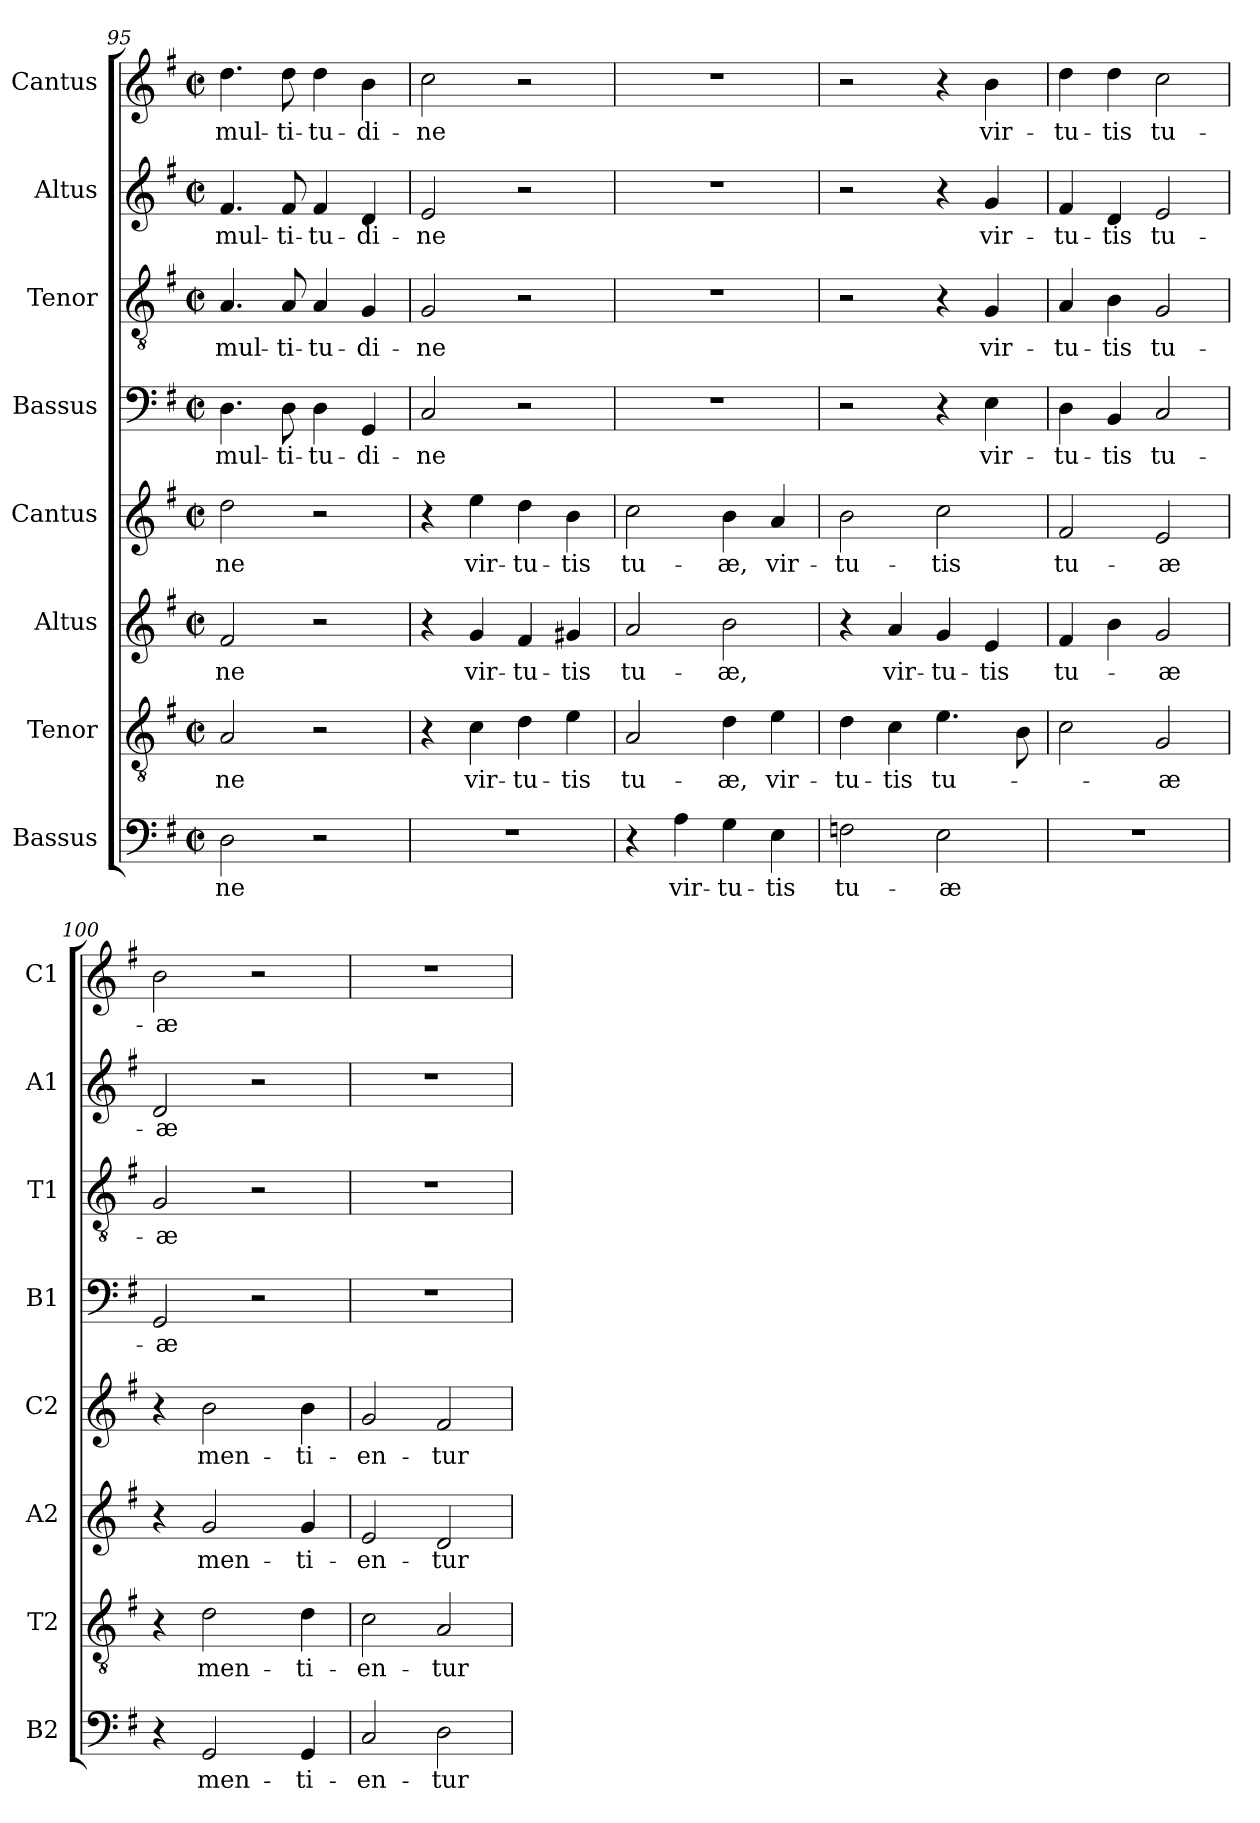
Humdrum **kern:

**kern	**text	**kern	**text	**kern	**text	**kern	**text	**kern	**text	**kern	**text	**kern	**text	**kern	**text
*part8	*part8	*part7	*part7	*part6	*part6	*part5	*part5	*part4	*part4	*part3	*part3	*part2	*part2	*part1	*part1
*staff8	*staff8	*staff7	*staff7	*staff6	*staff6	*staff5	*staff5	*staff4	*staff4	*staff3	*staff3	*staff2	*staff2	*staff1	*staff1
*I"Bassus	*	*I"Tenor	*	*I"Altus	*	*I"Cantus	*	*I"Bassus	*	*I"Tenor	*	*I"Altus	*	*I"Cantus	*
*I'B2	*	*I'T2	*	*I'A2	*	*I'C2	*	*I'B1	*	*I'T1	*	*I'A1	*	*I'C1	*
*clefF4	*	*clefGv2	*	*clefG2	*	*clefG2	*	*clefF4	*	*clefGv2	*	*clefG2	*	*clefG2	*
*k[f#]	*	*k[f#]	*	*k[f#]	*	*k[f#]	*	*k[f#]	*	*k[f#]	*	*k[f#]	*	*k[f#]	*
*G:	*	*G:	*	*G:	*	*G:	*	*G:	*	*G:	*	*G:	*	*G:	*
*M2/2	*	*M2/2	*	*M2/2	*	*M2/2	*	*M2/2	*	*M2/2	*	*M2/2	*	*M2/2	*
*met(c|)	*	*met(c|)	*	*met(c|)	*	*met(c|)	*	*met(c|)	*	*met(c|)	*	*met(c|)	*	*met(c|)	*
=95	=95	=95	=95	=95	=95	=95	=95	=95	=95	=95	=95	=95	=95	=95	=95
!	!LO:LY:b	!	!LO:LY:b	!	!LO:LY:b	!	!LO:LY:b	!	!LO:LY:b	!	!LO:LY:b	!	!LO:LY:b	!	!LO:LY:b
2D\	-ne	2A/	-ne	2f#/	-ne	2dd\	-ne	4.D\	mul-	4.A/	mul-	4.f#/	mul-	4.dd\	mul-
!	!	!	!	!	!	!	!	!	!LO:LY:b	!	!LO:LY:b	!	!LO:LY:b	!	!LO:LY:b
.	.	.	.	.	.	.	.	8D\	-ti-	8A/	-ti-	8f#/	-ti-	8dd\	-ti-
!	!	!	!	!	!	!	!	!	!LO:LY:b	!	!LO:LY:b	!	!LO:LY:b	!	!LO:LY:b
2r	.	2r	.	2r	.	2r	.	4D\	-tu-	4A/	-tu-	4f#/	-tu-	4dd\	-tu-
!	!	!	!	!	!	!	!	!	!LO:LY:b	!	!LO:LY:b	!	!LO:LY:b	!	!LO:LY:b
.	.	.	.	.	.	.	.	4GG/	-di-	4G/	-di-	4d/	-di-	4b\	-di-
=96	=96	=96	=96	=96	=96	=96	=96	=96	=96	=96	=96	=96	=96	=96	=96
!	!	!	!	!	!	!	!	!	!LO:LY:b	!	!LO:LY:b	!	!LO:LY:b	!	!LO:LY:b
1r	.	4r	.	4r	.	4r	.	2C/	-ne	2G/	-ne	2e/	-ne	2cc\	-ne
!	!	!	!LO:LY:b	!	!LO:LY:b	!	!LO:LY:b	!	!	!	!	!	!	!	!
.	.	4c\	vir-	4g/	vir-	4ee\	vir-	.	.	.	.	.	.	.	.
!	!	!	!LO:LY:b	!	!LO:LY:b	!	!LO:LY:b	!	!	!	!	!	!	!	!
.	.	4d\	-tu-	4f#/	-tu-	4dd\	-tu-	2r	.	2r	.	2r	.	2r	.
!	!	!	!LO:LY:b	!	!LO:LY:b	!	!LO:LY:b	!	!	!	!	!	!	!	!
.	.	4e\	-tis	4g#X/	-tis	4b\	-tis	.	.	.	.	.	.	.	.
=97	=97	=97	=97	=97	=97	=97	=97	=97	=97	=97	=97	=97	=97	=97	=97
!	!	!	!LO:LY:b	!	!LO:LY:b	!	!LO:LY:b	!	!	!	!	!	!	!	!
4r	.	2A/	tu-	2a/	tu-	2cc\	tu-	1r	.	1r	.	1r	.	1r	.
!	!LO:LY:b	!	!	!	!	!	!	!	!	!	!	!	!	!	!
4A\	vir-	.	.	.	.	.	.	.	.	.	.	.	.	.	.
!	!LO:LY:b	!	!LO:LY:b	!	!LO:LY:b	!	!LO:LY:b	!	!	!	!	!	!	!	!
4G\	-tu-	4d\	-æ,	2b\	-æ,	4b\	-æ,	.	.	.	.	.	.	.	.
!	!LO:LY:b	!	!LO:LY:b	!	!	!	!LO:LY:b	!	!	!	!	!	!	!	!
4E\	-tis	4e\	vir-	.	.	4a/	vir-	.	.	.	.	.	.	.	.
=98	=98	=98	=98	=98	=98	=98	=98	=98	=98	=98	=98	=98	=98	=98	=98
!	!LO:LY:b	!	!LO:LY:b	!	!	!	!LO:LY:b	!	!	!	!	!	!	!	!
2Fn\	tu-	4d\	-tu-	4r	.	2b\	-tu-	2r	.	2r	.	2r	.	2r	.
!	!	!	!LO:LY:b	!	!LO:LY:b	!	!	!	!	!	!	!	!	!	!
.	.	4c\	-tis	4a/	vir-	.	.	.	.	.	.	.	.	.	.
!	!LO:LY:b	!	!LO:LY:b	!	!LO:LY:b	!	!LO:LY:b	!	!	!	!	!	!	!	!
2E\	-æ	4.e\	tu-	4g/	-tu-	2cc\	-tis	4r	.	4r	.	4r	.	4r	.
!	!	!	!	!	!LO:LY:b	!	!	!	!LO:LY:b	!	!LO:LY:b	!	!LO:LY:b	!	!LO:LY:b
.	.	.	.	4e/	-tis	.	.	4E\	vir-	4G/	vir-	4g/	vir-	4b\	vir-
.	.	8B\	.	.	.	.	.	.	.	.	.	.	.	.	.
=99	=99	=99	=99	=99	=99	=99	=99	=99	=99	=99	=99	=99	=99	=99	=99
!	!	!	!	!	!LO:LY:b	!	!LO:LY:b	!	!LO:LY:b	!	!LO:LY:b	!	!LO:LY:b	!	!LO:LY:b
1r	.	2c\	.	4f#/	tu-	2f#/	tu-	4D\	-tu-	4A/	-tu-	4f#/	-tu-	4dd\	-tu-
!	!	!	!	!	!	!	!	!	!LO:LY:b	!	!LO:LY:b	!	!LO:LY:b	!	!LO:LY:b
.	.	.	.	4b\	.	.	.	4BB/	-tis	4B\	-tis	4d/	-tis	4dd\	-tis
!	!	!	!LO:LY:b	!	!LO:LY:b	!	!LO:LY:b	!	!LO:LY:b	!	!LO:LY:b	!	!LO:LY:b	!	!LO:LY:b
.	.	2G/	-æ	2g/	-æ	2e/	-æ	2C/	tu-	2G/	tu-	2e/	tu-	2cc\	tu-
=100	=100	=100	=100	=100	=100	=100	=100	=100	=100	=100	=100	=100	=100	=100	=100
!	!	!	!	!	!	!	!	!	!LO:LY:b	!	!LO:LY:b	!	!LO:LY:b	!	!LO:LY:b
4r	.	4r	.	4r	.	4r	.	2GG/	-æ	2G/	-æ	2d/	-æ	2b\	-æ
!	!LO:LY:b	!	!LO:LY:b	!	!LO:LY:b	!	!LO:LY:b	!	!	!	!	!	!	!	!
2GG/	men-	2d\	men-	2g/	men-	2b\	men-	.	.	.	.	.	.	.	.
.	.	.	.	.	.	.	.	2r	.	2r	.	2r	.	2r	.
!	!LO:LY:b	!	!LO:LY:b	!	!LO:LY:b	!	!LO:LY:b	!	!	!	!	!	!	!	!
4GG/	-ti-	4d\	-ti-	4g/	-ti-	4b\	-ti-	.	.	.	.	.	.	.	.
=101	=101	=101	=101	=101	=101	=101	=101	=101	=101	=101	=101	=101	=101	=101	=101
!	!LO:LY:b	!	!LO:LY:b	!	!LO:LY:b	!	!LO:LY:b	!	!	!	!	!	!	!	!
2C/	-en-	2c\	-en-	2e/	-en-	2g/	-en-	1r	.	1r	.	1r	.	1r	.
!	!LO:LY:b	!	!LO:LY:b	!	!LO:LY:b	!	!LO:LY:b	!	!	!	!	!	!	!	!
2D\	-tur	2A/	-tur	2d/	-tur	2f#/	-tur	.	.	.	.	.	.	.	.
=	=	=	=	=	=	=	=	=	=	=	=	=	=	=	=
*-	*-	*-	*-	*-	*-	*-	*-	*-	*-	*-	*-	*-	*-	*-	*-
